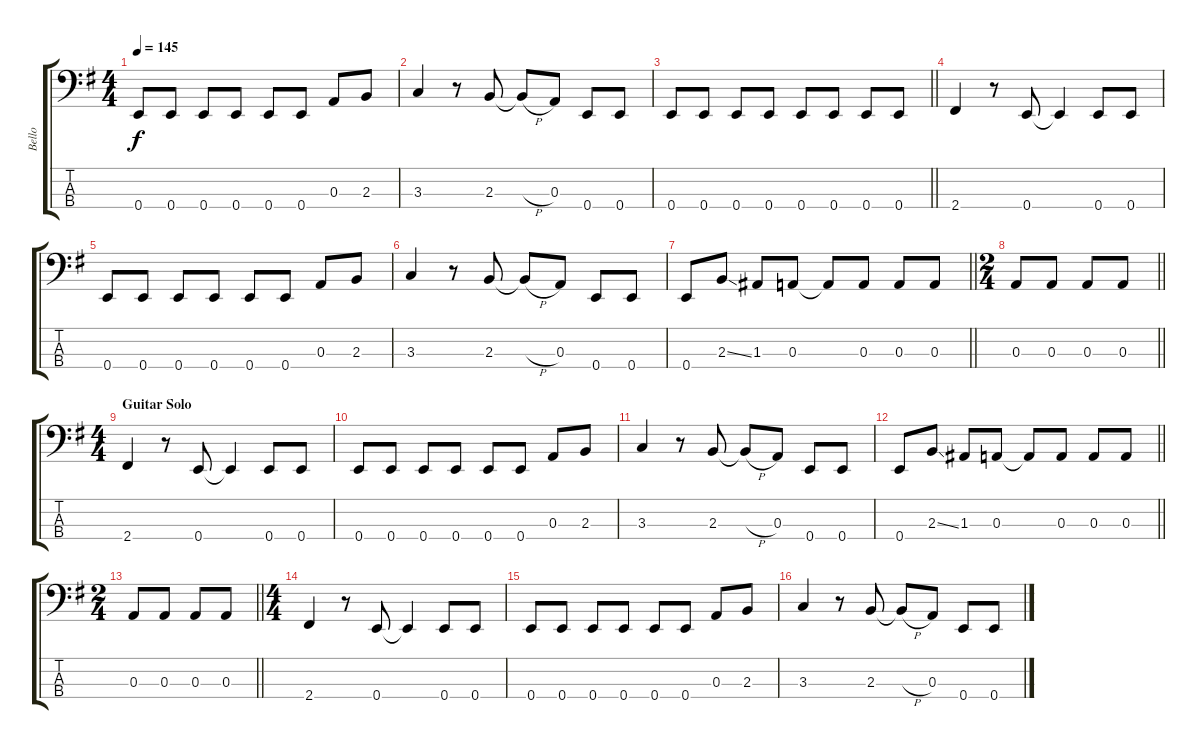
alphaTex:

\track ("Bello" "Bello") {instrument electricbassfinger}
\staff {score tabs}
\tuning (G2 D2 A1 E1) {hide}
\ts (4 4)
\tempo 145
\clef f4
\ks g
0.4.8{dy f} 0.4.8 0.4.8 0.4.8 0.4.8 0.4.8 0.3.8 2.3.8 |
3.3.4 r.8 2.3.8 2.3{h t}.8 0.3.8 0.4.8 0.4.8 |
\barLineRight lightlight
0.4.8 0.4.8 0.4.8 0.4.8 0.4.8 0.4.8 0.4.8 0.4.8 |
2.4.4 r.8 0.4.8 0.4{t}.4 0.4.8 0.4.8 |
0.4.8 0.4.8 0.4.8 0.4.8 0.4.8 0.4.8 0.3.8 2.3.8 |
3.3.4 r.8 2.3.8 2.3{h t}.8 0.3.8 0.4.8 0.4.8 |
\barLineRight lightlight
0.4.8 2.3{ss}.8 1.3.8 0.3.8 0.3{t}.8 0.3.8 0.3.8 0.3.8 |
\ts (2 4)
\barLineRight lightlight
0.3.8 0.3.8 0.3.8 0.3.8 |
\ts (4 4)
\section ("" "Guitar Solo")
2.4.4 r.8 0.4.8 0.4{t}.4 0.4.8 0.4.8 |
0.4.8 0.4.8 0.4.8 0.4.8 0.4.8 0.4.8 0.3.8 2.3.8 |
3.3.4 r.8 2.3.8 2.3{h t}.8 0.3.8 0.4.8 0.4.8 |
\barLineRight lightlight
0.4.8 2.3{ss}.8 1.3.8 0.3.8 0.3{t}.8 0.3.8 0.3.8 0.3.8 |
\ts (2 4)
\barLineRight lightlight
0.3.8 0.3.8 0.3.8 0.3.8 |
\ts (4 4)
2.4.4 r.8 0.4.8 0.4{t}.4 0.4.8 0.4.8 |
0.4.8 0.4.8 0.4.8 0.4.8 0.4.8 0.4.8 0.3.8 2.3.8 |
3.3.4 r.8 2.3.8 2.3{h t}.8 0.3.8 0.4.8 0.4.8
